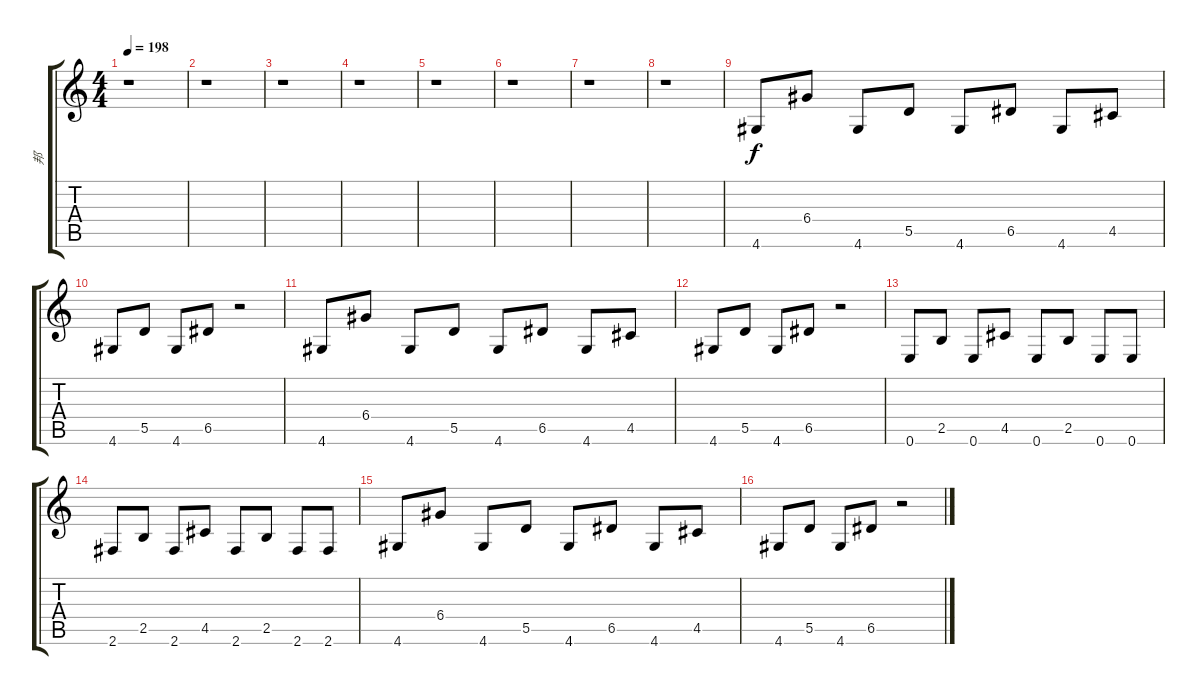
\track ("邦" "邦") {instrument distortionguitar}
\staff {score tabs}
\tuning (E4 B3 G3 D3 A2 E2) {hide}
\ts (4 4)
\tempo 198
\clef g2
\ks c
r.1{dy f} |
r.1 |
r.1 |
r.1 |
r.1 |
r.1 |
r.1 |
r.1 |
4.6.8 6.4.8 4.6.8 5.5.8 4.6.8 6.5.8 4.6.8 4.5.8 |
4.6.8 5.5.8 4.6.8 6.5.8 r.2 |
4.6.8 6.4.8 4.6.8 5.5.8 4.6.8 6.5.8 4.6.8 4.5.8 |
4.6.8 5.5.8 4.6.8 6.5.8 r.2 |
0.6.8 2.5.8 0.6.8 4.5.8 0.6.8 2.5.8 0.6.8 0.6.8 |
2.6.8 2.5.8 2.6.8 4.5.8 2.6.8 2.5.8 2.6.8 2.6.8 |
4.6.8 6.4.8 4.6.8 5.5.8 4.6.8 6.5.8 4.6.8 4.5.8 |
4.6.8 5.5.8 4.6.8 6.5.8 r.2
